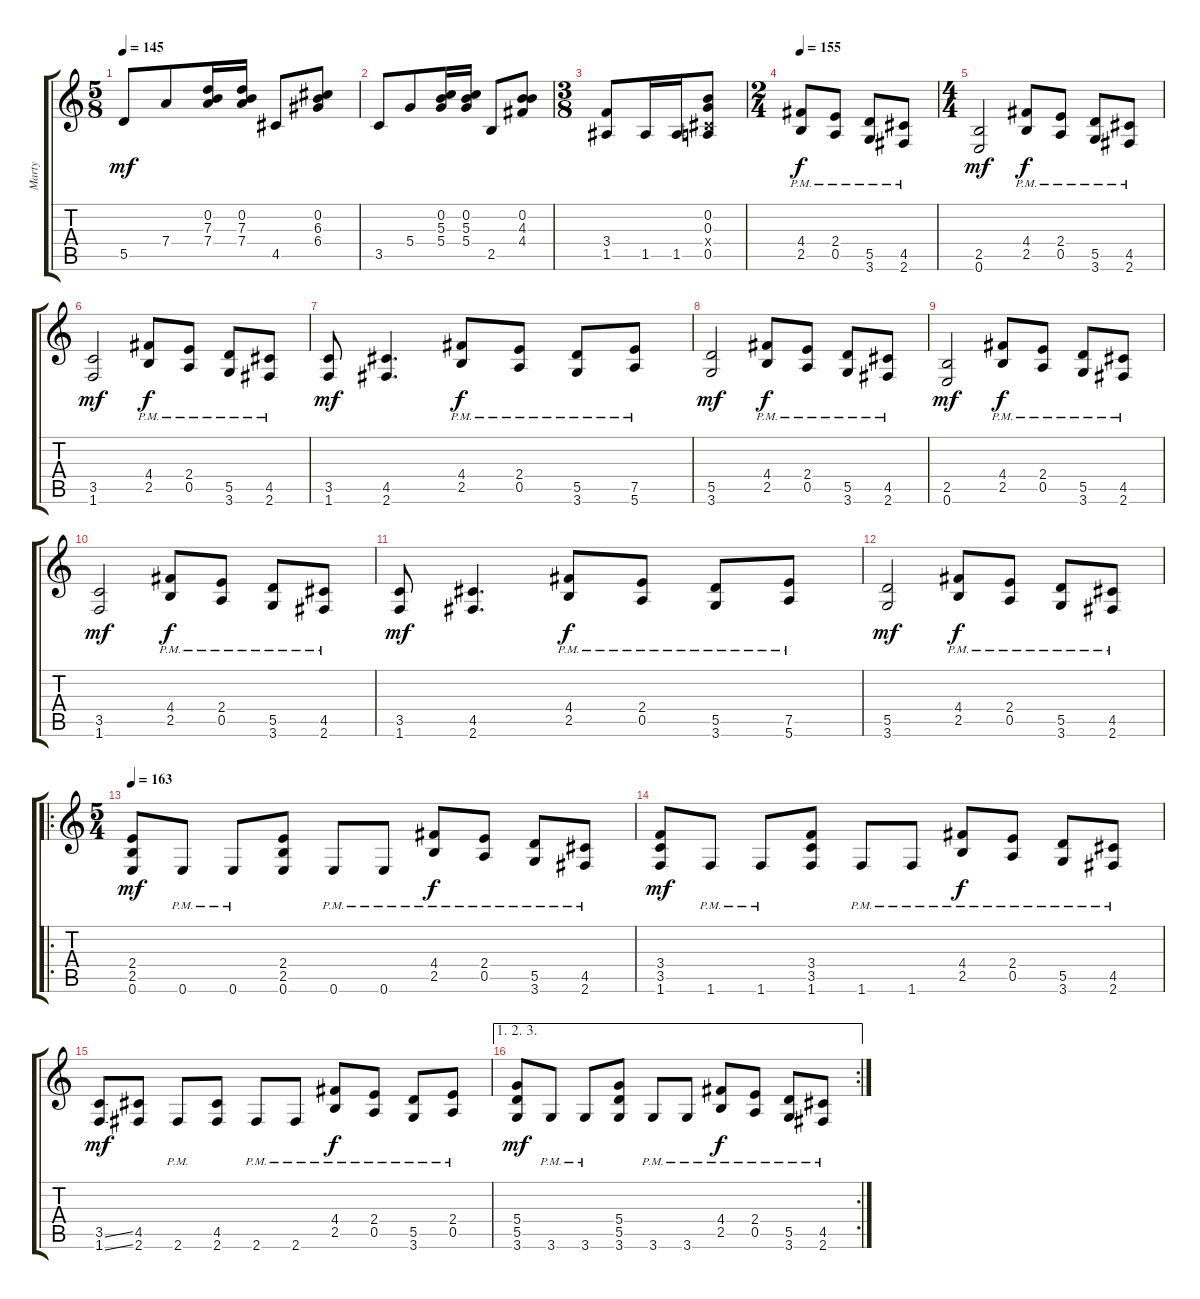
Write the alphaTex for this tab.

\track ("Marty" "Marty") {instrument distortionguitar}
\staff {score tabs}
\tuning (E4 B3 G3 D3 A2 E2) {hide}
\ts (5 8)
\tempo 145
\clef g2
\ks c
5.5.8{dy mf} 7.4.8 (0.2 7.3 7.4).16 (0.2 7.3 7.4).16 4.5.8 (0.2 6.3 6.4).8 |
3.5.8 5.4.8 (0.2 5.3 5.4).16 (0.2 5.3 5.4).16 2.5.8 (0.2 4.3 4.4).8 |
\ts (3 8)
(3.4 1.5).8 1.5.16 1.5.16 (0.2 0.3 -1.4{x} 0.5).8 |
\ts (2 4)
\tempo 155
(4.4{pm} 2.5{pm}).8{dy f} (2.4{pm} 0.5{pm}).8 (5.5{pm} 3.6{pm}).8 (4.5{pm} 2.6{pm}).8 |
\ts (4 4)
(2.5 0.6).2{dy mf} (4.4{pm} 2.5{pm}).8{dy f} (2.4{pm} 0.5{pm}).8 (5.5{pm} 3.6{pm}).8 (4.5{pm} 2.6{pm}).8 |
(3.5 1.6).2{dy mf} (4.4{pm} 2.5{pm}).8{dy f} (2.4{pm} 0.5{pm}).8 (5.5{pm} 3.6{pm}).8 (4.5{pm} 2.6{pm}).8 |
(3.5 1.6).8{dy mf} (4.5 2.6).4{d} (4.4{pm} 2.5{pm}).8{dy f} (2.4{pm} 0.5{pm}).8 (5.5{pm} 3.6{pm}).8 (7.5{pm} 5.6{pm}).8 |
(5.5 3.6).2{dy mf} (4.4{pm} 2.5{pm}).8{dy f} (2.4{pm} 0.5{pm}).8 (5.5{pm} 3.6{pm}).8 (4.5{pm} 2.6{pm}).8 |
(2.5 0.6).2{dy mf} (4.4{pm} 2.5{pm}).8{dy f} (2.4{pm} 0.5{pm}).8 (5.5{pm} 3.6{pm}).8 (4.5{pm} 2.6{pm}).8 |
(3.5 1.6).2{dy mf} (4.4{pm} 2.5{pm}).8{dy f} (2.4{pm} 0.5{pm}).8 (5.5{pm} 3.6{pm}).8 (4.5{pm} 2.6{pm}).8 |
(3.5 1.6).8{dy mf} (4.5 2.6).4{d} (4.4{pm} 2.5{pm}).8{dy f} (2.4{pm} 0.5{pm}).8 (5.5{pm} 3.6{pm}).8 (7.5{pm} 5.6{pm}).8 |
(5.5 3.6).2{dy mf} (4.4{pm} 2.5{pm}).8{dy f} (2.4{pm} 0.5{pm}).8 (5.5{pm} 3.6{pm}).8 (4.5{pm} 2.6{pm}).8 |
\ro
\ts (5 4)
\tempo 163
(2.4 2.5 0.6).8{dy mf} 0.6{pm}.8 0.6{pm}.8 (2.4 2.5 0.6).8 0.6{pm}.8 0.6{pm}.8 (4.4{pm} 2.5{pm}).8{dy f} (2.4{pm} 0.5{pm}).8 (5.5{pm} 3.6{pm}).8 (4.5{pm} 2.6{pm}).8 |
(3.4 3.5 1.6).8{dy mf} 1.6{pm}.8 1.6{pm}.8 (3.4 3.5 1.6).8 1.6{pm}.8 1.6{pm}.8 (4.4{pm} 2.5{pm}).8{dy f} (2.4{pm} 0.5{pm}).8 (5.5{pm} 3.6{pm}).8 (4.5{pm} 2.6{pm}).8 |
(3.5{ss} 1.6{ss}).8{dy mf} (4.5 2.6).8 2.6{pm}.8 (4.5 2.6).8 2.6{pm}.8 2.6{pm}.8 (4.4{pm} 2.5{pm}).8{dy f} (2.4{pm} 0.5{pm}).8 (5.5{pm} 3.6{pm}).8 (2.4{pm} 0.5{pm}).8 |
\ae (1 2 3)
\rc 2
(5.4 5.5 3.6).8{dy mf} 3.6{pm}.8 3.6{pm}.8 (5.4 5.5 3.6).8 3.6{pm}.8 3.6{pm}.8 (4.4{pm} 2.5{pm}).8{dy f} (2.4{pm} 0.5{pm}).8 (5.5{pm} 3.6{pm}).8 (4.5{pm} 2.6{pm}).8
